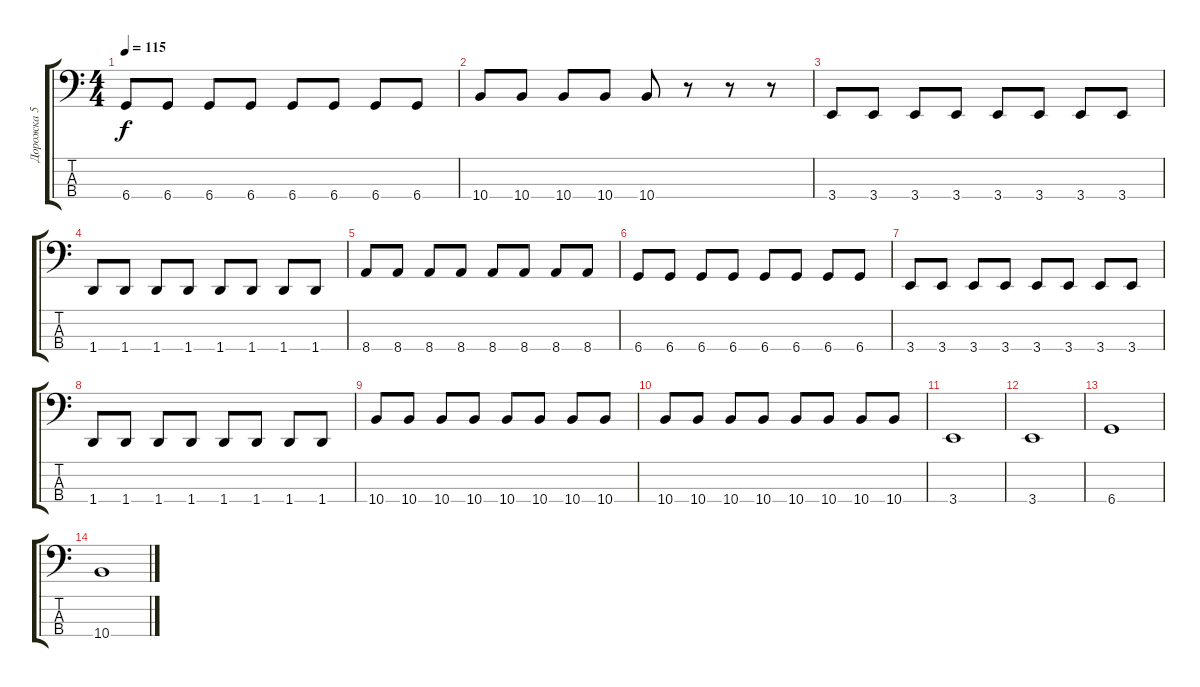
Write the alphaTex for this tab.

\track ("Дорожка 5" "Дорожка 5") {instrument electricbassfinger}
\staff {score tabs}
\tuning (Gb2 Db2 Ab1 Db1) {hide}
\ts (4 4)
\tempo 115
\clef f4
\ks c
6.4.8{dy f} 6.4.8 6.4.8 6.4.8 6.4.8 6.4.8 6.4.8 6.4.8 |
10.4.8 10.4.8 10.4.8 10.4.8 10.4.8 r.8 r.8 r.8 |
3.4.8 3.4.8 3.4.8 3.4.8 3.4.8 3.4.8 3.4.8 3.4.8 |
1.4.8 1.4.8 1.4.8 1.4.8 1.4.8 1.4.8 1.4.8 1.4.8 |
8.4.8 8.4.8 8.4.8 8.4.8 8.4.8 8.4.8 8.4.8 8.4.8 |
6.4.8 6.4.8 6.4.8 6.4.8 6.4.8 6.4.8 6.4.8 6.4.8 |
3.4.8 3.4.8 3.4.8 3.4.8 3.4.8 3.4.8 3.4.8 3.4.8 |
1.4.8 1.4.8 1.4.8 1.4.8 1.4.8 1.4.8 1.4.8 1.4.8 |
10.4.8 10.4.8 10.4.8 10.4.8 10.4.8 10.4.8 10.4.8 10.4.8 |
10.4.8 10.4.8 10.4.8 10.4.8 10.4.8 10.4.8 10.4.8 10.4.8 |
3.4.1 |
3.4.1 |
6.4.1 |
10.4.1
